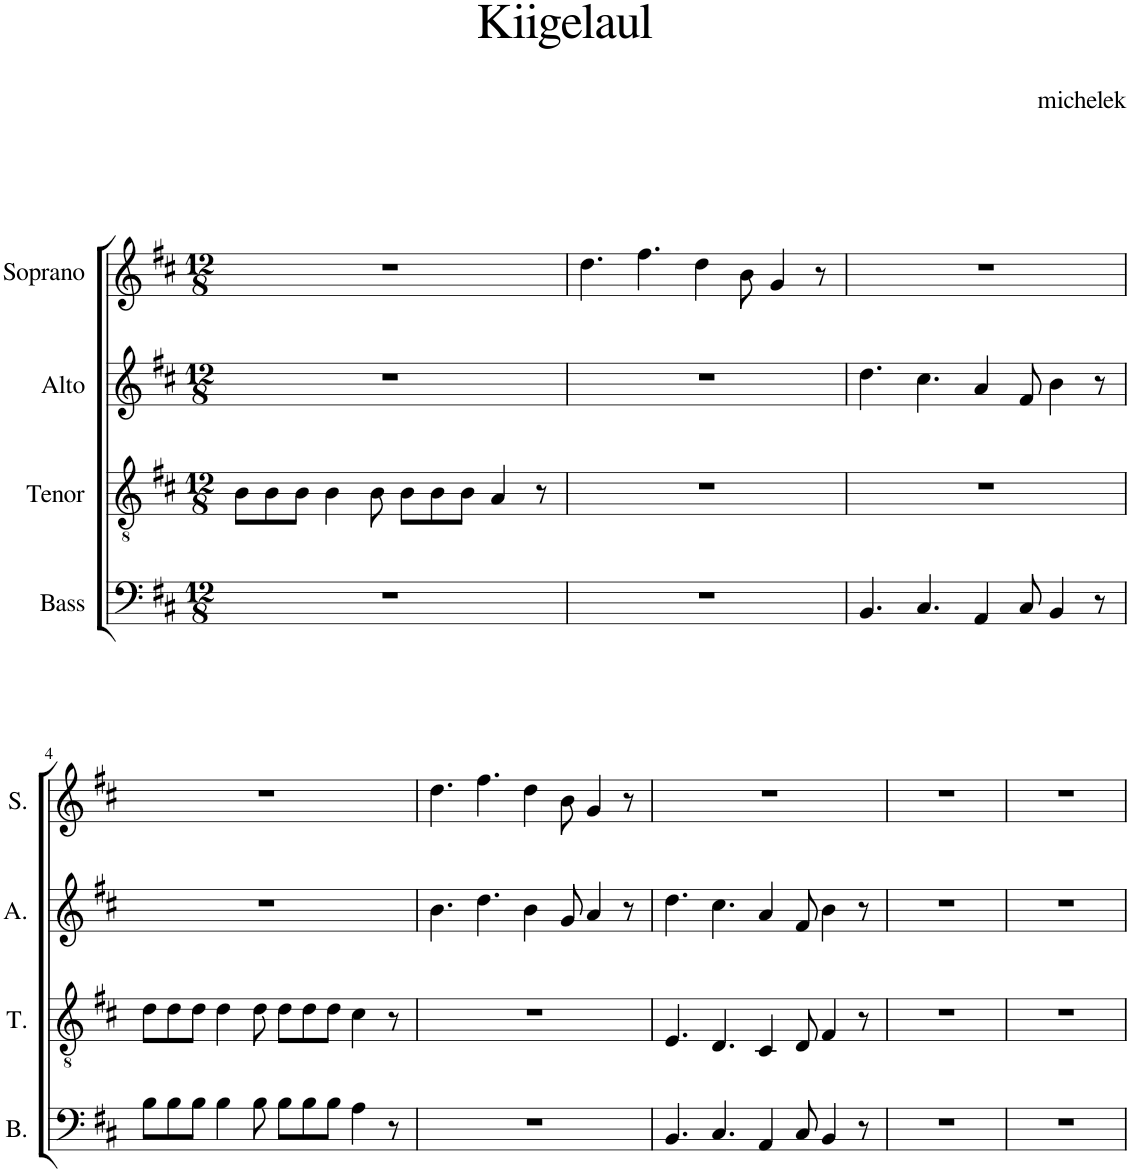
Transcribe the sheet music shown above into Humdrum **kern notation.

**kern	**kern	**kern	**kern
*part4	*part3	*part2	*part1
*staff4	*staff3	*staff2	*staff1
*I"Bass	*I"Tenor	*I"Alto	*I"Soprano
*I'B.	*I'T.	*I'A.	*I'S.
*clefF4	*clefGv2	*clefG2	*clefG2
*k[f#c#]	*k[f#c#]	*k[f#c#]	*k[f#c#]
*M12/8	*M12/8	*M12/8	*M12/8
=1	=1	=1	=1
1.r	8B\L	1.r	1.r
.	8B\	.	.
.	8B\J	.	.
.	4B\	.	.
.	8B\	.	.
.	8B\L	.	.
.	8B\	.	.
.	8B\J	.	.
.	4A/	.	.
.	8r	.	.
=2	=2	=2	=2
1.r	1.r	1.r	4.dd\
.	.	.	4.ff#\
.	.	.	4dd\
.	.	.	8b\
.	.	.	4g/
.	.	.	8r
=3	=3	=3	=3
4.BB/	1.r	4.dd\	1.r
4.C#/	.	4.cc#\	.
4AA/	.	4a/	.
8C#/	.	8f#/	.
4BB/	.	4b\	.
8r	.	8r	.
!!LO:LB:g=z
=4	=4	=4	=4
8B\L	8d\L	1.r	1.r
8B\	8d\	.	.
8B\J	8d\J	.	.
4B\	4d\	.	.
8B\	8d\	.	.
8B\L	8d\L	.	.
8B\	8d\	.	.
8B\J	8d\J	.	.
4A\	4c#\	.	.
8r	8r	.	.
=5	=5	=5	=5
1.r	1.r	4.b\	4.dd\
.	.	4.dd\	4.ff#\
.	.	4b\	4dd\
.	.	8g/	8b\
.	.	4a/	4g/
.	.	8r	8r
=6	=6	=6	=6
4.BB/	4.E/	4.dd\	1.r
4.C#/	4.D/	4.cc#\	.
4AA/	4C#/	4a/	.
8C#/	8D/	8f#/	.
4BB/	4F#/	4b\	.
8r	8r	8r	.
=7	=7	=7	=7
1.r	1.r	1.r	1.r
=8	=8	=8	=8
1.r	1.r	1.r	1.r
=	=	=	=
*-	*-	*-	*-
